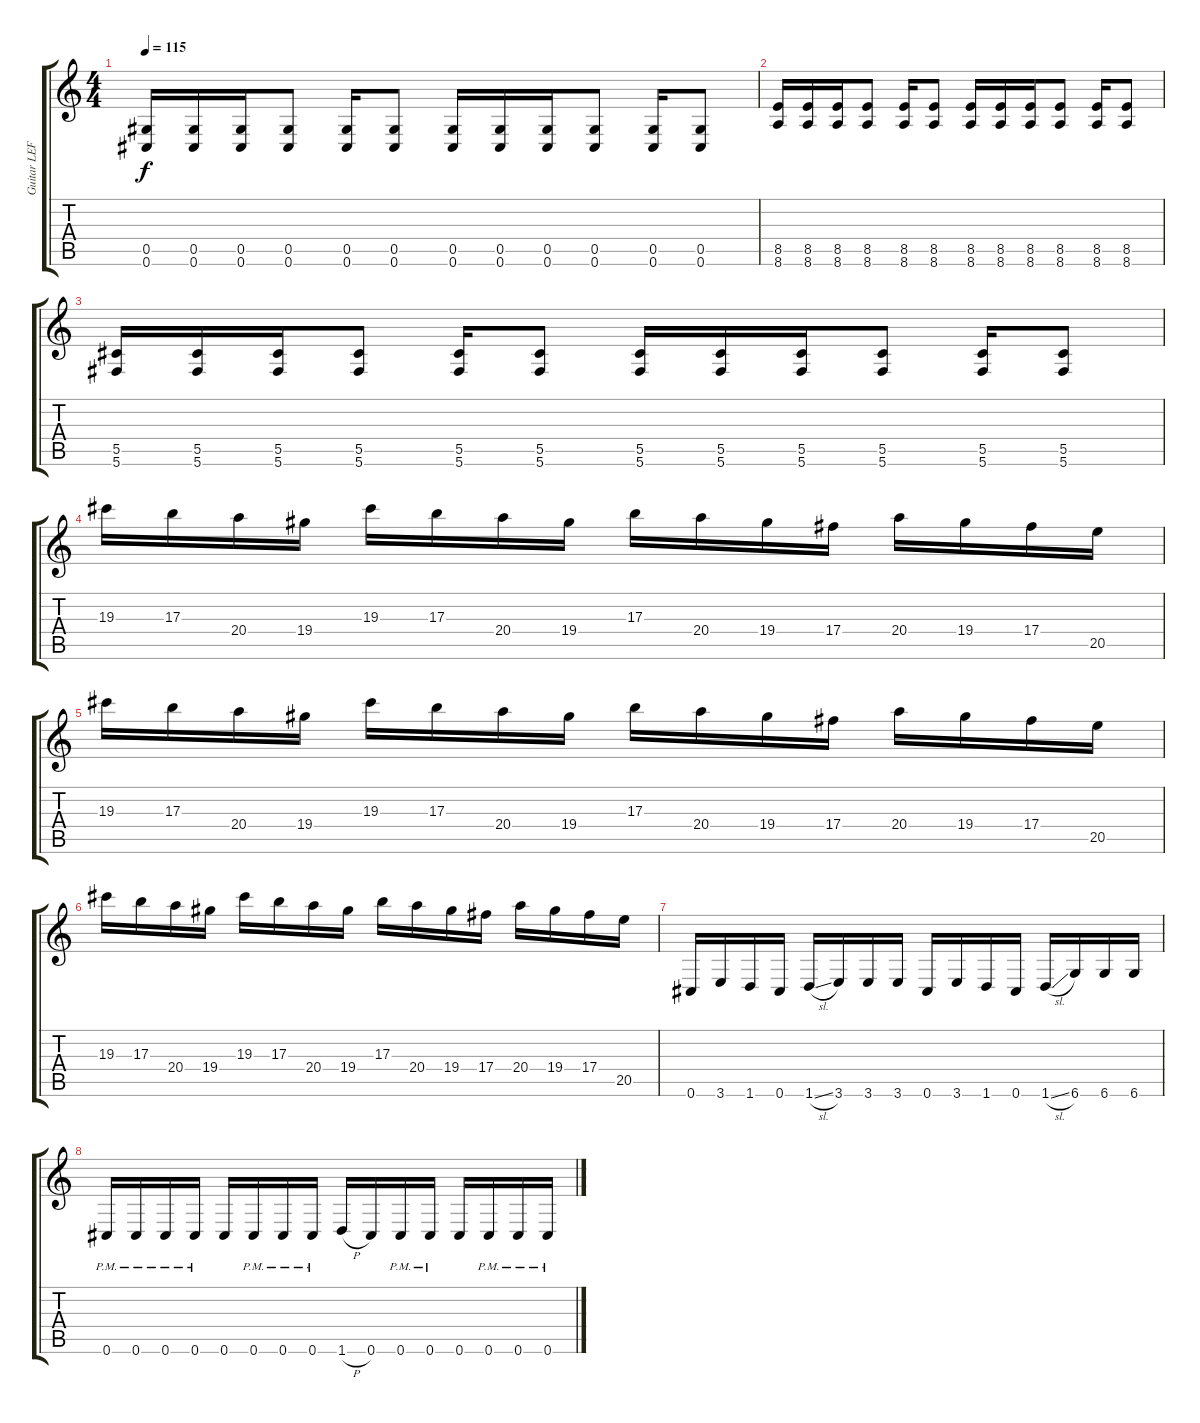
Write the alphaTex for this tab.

\track ("Guitar LEFT" "Guitar LEF") {instrument distortionguitar}
\staff {score tabs}
\tuning (Eb4 Bb3 Gb3 Db3 Ab2 Db2) {hide}
\ts (4 4)
\tempo 115
\clef g2
\ks c
(0.5 0.6).16{dy f} (0.5 0.6).16 (0.5 0.6).16 (0.5 0.6).8 (0.5 0.6).16 (0.5 0.6).8 (0.5 0.6).16 (0.5 0.6).16 (0.5 0.6).16 (0.5 0.6).8 (0.5 0.6).16 (0.5 0.6).8 |
(8.5 8.6).16 (8.5 8.6).16 (8.5 8.6).16 (8.5 8.6).8 (8.5 8.6).16 (8.5 8.6).8 (8.5 8.6).16 (8.5 8.6).16 (8.5 8.6).16 (8.5 8.6).8 (8.5 8.6).16 (8.5 8.6).8 |
(5.5 5.6).16 (5.5 5.6).16 (5.5 5.6).16 (5.5 5.6).8 (5.5 5.6).16 (5.5 5.6).8 (5.5 5.6).16 (5.5 5.6).16 (5.5 5.6).16 (5.5 5.6).8 (5.5 5.6).16 (5.5 5.6).8 |
19.3.16 17.3.16 20.4.16 19.4.16 19.3.16 17.3.16 20.4.16 19.4.16 17.3.16 20.4.16 19.4.16 17.4.16 20.4.16 19.4.16 17.4.16 20.5.16 |
19.3.16 17.3.16 20.4.16 19.4.16 19.3.16 17.3.16 20.4.16 19.4.16 17.3.16 20.4.16 19.4.16 17.4.16 20.4.16 19.4.16 17.4.16 20.5.16 |
19.3.16 17.3.16 20.4.16 19.4.16 19.3.16 17.3.16 20.4.16 19.4.16 17.3.16 20.4.16 19.4.16 17.4.16 20.4.16 19.4.16 17.4.16 20.5.16 |
0.6.16 3.6.16 1.6.16 0.6.16 1.6{sl}.16 3.6.16 3.6.16 3.6.16 0.6.16 3.6.16 1.6.16 0.6.16 1.6{sl}.16 6.6.16 6.6.16 6.6.16 |
0.6{pm}.16 0.6{pm}.16 0.6{pm}.16 0.6{pm}.16 0.6.16 0.6{pm}.16 0.6{pm}.16 0.6{pm}.16 1.6{h}.16 0.6.16 0.6{pm}.16 0.6{pm}.16 0.6.16 0.6{pm}.16 0.6{pm}.16 0.6{pm}.16
